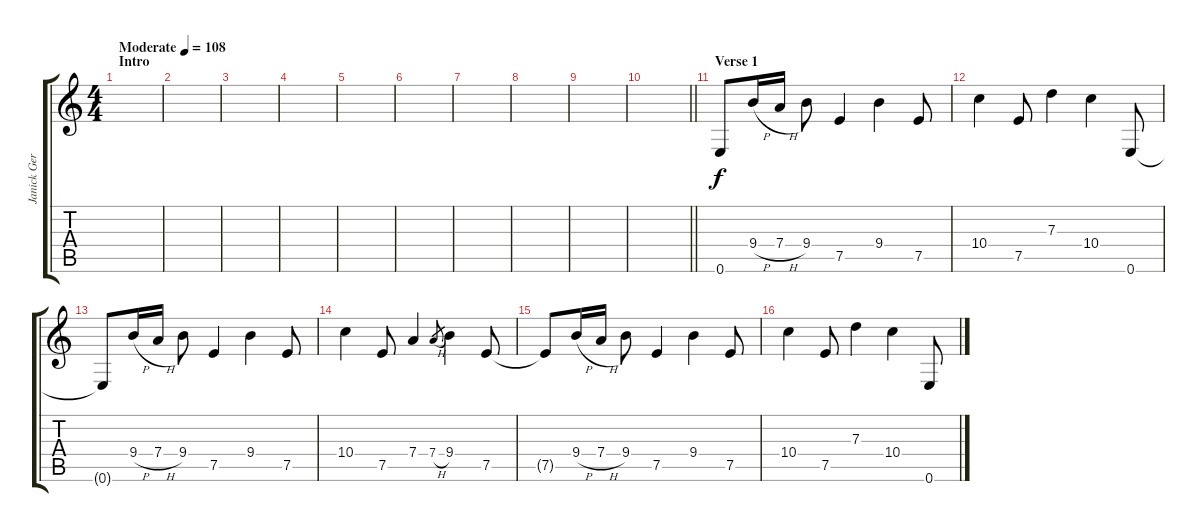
\track ("Janick Gers" "Janick Ger") {instrument distortionguitar}
\staff {score tabs}
\tuning (E4 B3 G3 D3 A2 E2) {hide}
\ts (4 4)
\section ("" "Intro")
\tempo (108 "Moderate")
\clef g2
\ks c
|
|
|
|
|
|
|
|
|
\barLineRight lightlight
|
\section ("" "Verse 1")
0.6.8 9.4{h}.16 7.4{h}.16 9.4.8 7.5.4 9.4.4 7.5.8 |
10.4.4 7.5.8 7.3.4 10.4.4 0.6.8 |
0.6{t}.8 9.4{h}.16 7.4{h}.16 9.4.8 7.5.4 9.4.4 7.5.8 |
10.4.4 7.5.8 7.4.4 7.4{h}.8{gr} 9.4.4 7.5.8 |
7.5{t}.8 9.4{h}.16 7.4{h}.16 9.4.8 7.5.4 9.4.4 7.5.8 |
10.4.4 7.5.8 7.3.4 10.4.4 0.6.8
